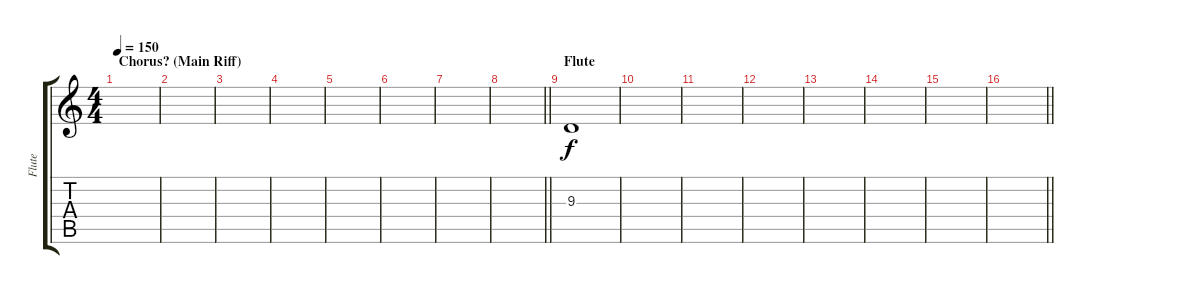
\track ("Flute" "Flute") {instrument panflute}
\staff {score tabs}
\tuning (D4 A3 F3 C3 G2 D2) {hide}
\ts (4 4)
\section ("" "Chorus? (Main Riff)")
\tempo 150
\clef g2
\ks c
|
|
|
|
|
|
|
\barLineRight lightlight
|
\section ("" "Flute")
9.3.1 |
|
|
|
|
|
|
\barLineRight lightlight
